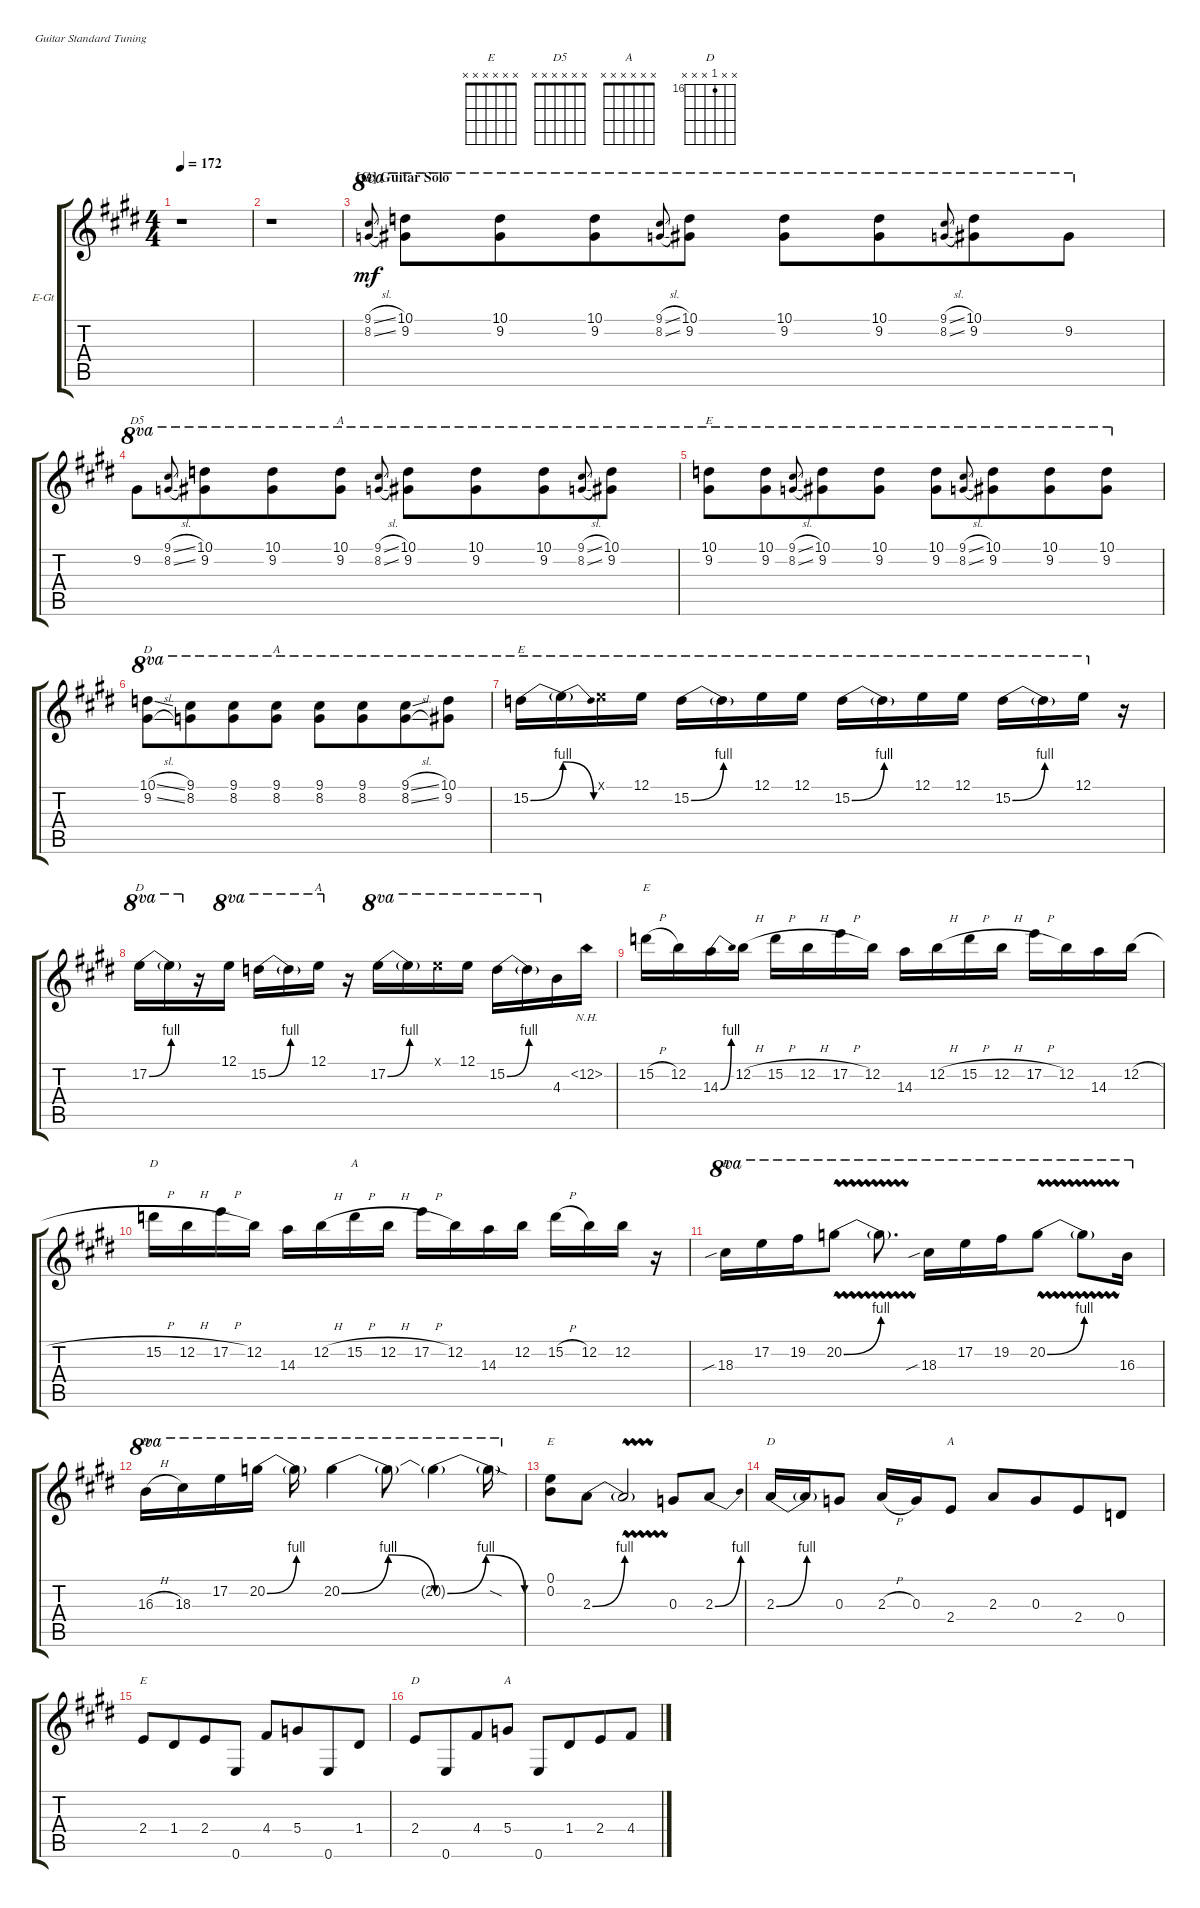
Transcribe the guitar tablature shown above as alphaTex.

\bracketExtendMode groupsimilarinstruments
\firstSystemTrackNameOrientation horizontal
\otherSystemsTrackNameOrientation horizontal
\track ("Guitar 2" "E-Gt") {instrument acousticgrandpiano}
\staff {score tabs}
\tuning (E4 B3 G3 D3 A2 E2)
\displaytranspose 12
\chord ("E" x x x x x x)
\chord ("D5" x x x x x x)
\chord ("A" x x x x x x)
\chord ("D" x x x x x x)
\chord ("D" x x 16 x x x) {firstfret 16}
\ts (4 4)
\tempo 172
\clef g2
\ks e
r.1{dy mf} |
r.1 |
\section ("G" "Guitar Solo")
(9.1{sl} 8.2{sl}).8{ch "E" ot 8va gr onbeat} (10.1 9.2).8{ot 8va} (10.1 9.2).8{ot 8va beam merge} (10.1 9.2).8{ot 8va} (9.1{sl} 8.2{sl}).8{ot 8va gr onbeat} (10.1 9.2).8{ot 8va} (10.1 9.2).8{ot 8va} (10.1 9.2).8{ot 8va beam merge} (9.1{sl} 8.2{sl}).8{ot 8va gr onbeat beam merge} (10.1 9.2).8{ot 8va} 9.2.8{ot 8va} |
9.2.8{ch "D5" ot 8va} (9.1{sl} 8.2{sl}).8{ot 8va gr onbeat} (10.1 9.2).8{ot 8va beam merge} (10.1 9.2).8{ot 8va} (10.1 9.2).8{ch "A" ot 8va} (9.1{sl} 8.2{sl}).8{ot 8va gr onbeat} (10.1 9.2).8{ot 8va} (10.1 9.2).8{ot 8va beam merge} (10.1 9.2).8{ot 8va} (9.1{sl} 8.2{sl}).8{ot 8va gr onbeat} (10.1 9.2).8{ot 8va} |
(10.1 9.2).8{ch "E" ot 8va} (10.1 9.2).8{ot 8va beam merge} (9.1{sl} 8.2{sl}).8{ot 8va gr onbeat beam merge} (10.1 9.2).8{ot 8va} (10.1 9.2).8{ot 8va} (10.1 9.2).8{ot 8va} (9.1{sl} 8.2{sl}).8{ot 8va gr onbeat} (10.1 9.2).8{ot 8va beam merge} (10.1 9.2).8{ot 8va} (10.1 9.2).8{ot 8va} |
(10.1{sl} 9.2{sl}).8{ch "D" ot 8va} (9.1 8.2).8{ot 8va beam merge} (9.1 8.2).8{ot 8va} (9.1 8.2).8{ch "A" ot 8va} (9.1 8.2).8{ot 8va} (9.1 8.2).8{ot 8va beam merge} (9.1{sl} 8.2{sl}).8{ot 8va} (10.1 9.2).8{ot 8va} |
15.2{be (bend 0 0 15 4)}.16{ch "E" ot 8va} 15.2{be (release 0 4 15 0) t}.16{ot 8va} 12.1{x}.16{ot 8va} 12.1.16{ot 8va} 15.2{be (bend 0 0 60 4)}.16{ot 8va} 15.2{be (hold 0 0 60 0) t}.16{ot 8va} 12.1.16{ot 8va} 12.1.16{ot 8va} 15.2{be (bend 0 0 60 4)}.16{ot 8va} 15.2{be (hold 0 0 60 0) t}.16{ot 8va} 12.1.16{ot 8va} 12.1.16{ot 8va} 15.2{be (bend 0 0 60 4)}.16{ot 8va} 15.2{be (hold 0 0 60 0) t}.16{ot 8va} 12.1.16{ot 8va} r.16 |
17.2{be (bend 0 0 60 4)}.16{ch "D" ot 8va} 17.2{be (hold 0 0 60 0) t}.16{ot 8va} r.16 12.1.16{ot 8va} 15.2{be (bend 0 0 60 4)}.16{ot 8va} 15.2{be (hold 0 0 60 0) t}.16{ot 8va} 12.1.16{ch "A" ot 8va} r.16 17.2{be (bend 0 0 60 4)}.16{ot 8va} 17.2{be (hold 0 0 60 0) t}.16{ot 8va} 12.1{x}.16{ot 8va} 12.1.16{ot 8va} 15.2{be (bend 0 0 60 4)}.16{ot 8va} 15.2{be (hold 0 0 60 0) t}.16{ot 8va} 4.3.16 12.2{nh}.16 |
15.2{h}.16{ch "E"} 12.2.16 14.3{be (bend 0 0 15 4)}.16 12.2{h}.16 15.2{h}.16 12.2{h}.16 17.2{h}.16 12.2.16 14.3.16 12.2{h}.16 15.2{h}.16 12.2{h}.16 17.2{h}.16 12.2.16 14.3.16 12.2{h}.16 |
15.2{h}.16{ch "D"} 12.2{h}.16 17.2{h}.16 12.2.16 14.3.16 12.2{h}.16 15.2{h}.16{ch "A"} 12.2{h}.16 17.2{h}.16 12.2.16 14.3.16 12.2.16 15.2{h}.16 12.2.16 12.2.16 r.16 |
18.3{sib}.16{ch "E" ot 8va} 17.2.16{ot 8va} 19.2.16{ot 8va} 20.2{be (bend 0 0 60 4) vw}.8{ot 8va} 20.2{be (hold 0 0 60 0) vw t}.8{d ot 8va} 18.3{sib}.16{ot 8va} 17.2.16{ot 8va} 19.2.16{ot 8va} 20.2{be (bend 0 0 60 4) vw}.8{ot 8va} 20.2{be (hold 0 0 60 0) vw t}.8{ot 8va} 16.3.16{ot 8va} |
16.3{h}.16{ch "D" ot 8va} 18.3.16{ot 8va} 17.2.16{ot 8va} 20.2{be (bend 0 0 60 4)}.16{ot 8va} 20.2{be (hold 0 0 60 0) t}.16{ot 8va} 20.2{be (bendrelease 0 0 30 4 30 4 60 0)}.4{ot 8va} 20.2{t}.8{ot 8va} 20.2{be (bendrelease 0 0 30 4 30 4 60 0) t}.4{ot 8va} 20.2{sod t}.16{ot 8va} |
(0.1 0.2).8{ch "E"} 2.3{be (bend 0 0 60 4)}.8 2.3{be (hold 0 0 60 0) vw t}.2 0.3.8 2.3{be (bend 0 0 15 4)}.8 |
2.3{be (bend 0 0 60 4)}.16{ch "D"} 2.3{be (hold 0 0 60 0) t}.16 0.3.8 2.3{h}.16 0.3.16 2.4.8{ch "A"} 2.3.8 0.3.8{beam merge} 2.4.8 0.4.8 |
2.4.8{ch "E"} 1.4.8{beam merge} 2.4.8 0.6.8 4.4.8 5.4.8{beam merge} 0.6.8 1.4.8 |
2.4.8{ch "D"} 0.6.8{beam merge} 4.4.8 5.4.8{ch "A"} 0.6.8 1.4.8{beam merge} 2.4.8 4.4.8
